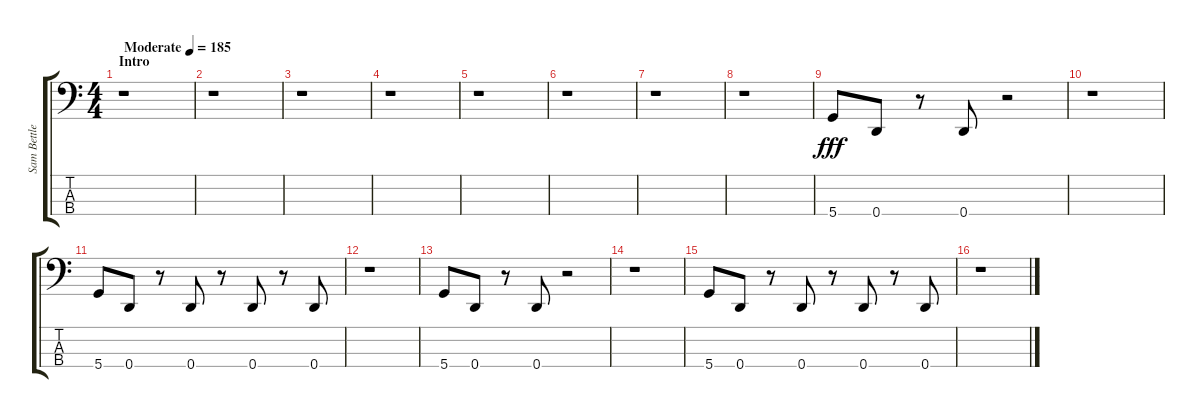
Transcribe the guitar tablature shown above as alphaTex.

\track ("Sam Bettley" "Sam Bettle") {instrument electricbasspick}
\staff {score tabs}
\tuning (G2 D2 A1 D1) {hide}
\ts (4 4)
\section ("" "Intro")
\tempo (185 "Moderate")
\clef f4
\ks c
r.1{dy fff instrument electricbasspick} |
r.1 |
r.1 |
r.1 |
r.1 |
r.1 |
r.1 |
r.1 |
5.4.8 0.4.8 r.8 0.4.8 r.2 |
r.1 |
5.4.8 0.4.8 r.8 0.4.8 r.8 0.4.8 r.8 0.4.8 |
r.1 |
5.4.8 0.4.8 r.8 0.4.8 r.2 |
r.1 |
5.4.8 0.4.8 r.8 0.4.8 r.8 0.4.8 r.8 0.4.8 |
r.1
